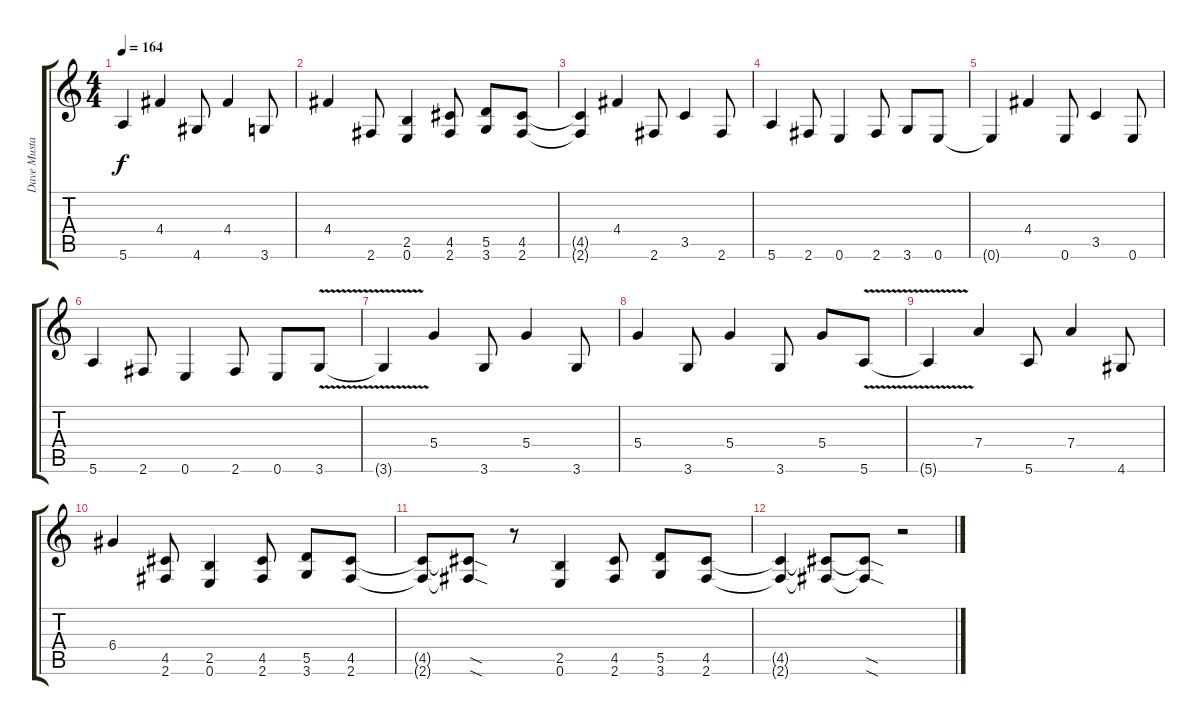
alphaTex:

\track ("Dave Mustaine " "Dave Musta") {instrument distortionguitar}
\staff {score tabs}
\tuning (E4 B3 G3 D3 A2 E2) {hide}
\ts (4 4)
\tempo 164
\clef g2
\ks c
5.6{t}.4{dy f} 4.4.4 4.6.8 4.4.4 3.6.8 |
4.4.4 2.6.8 (2.5 0.6).4 (4.5 2.6).8 (5.5 3.6).8 (4.5 2.6).8 |
(4.5{t} 2.6{t}).4 4.4.4 2.6.8 3.5.4 2.6.8 |
5.6.4 2.6.8 0.6.4 2.6.8 3.6.8 0.6.8 |
0.6{t}.4 4.4.4 0.6.8 3.5.4 0.6.8 |
5.6.4 2.6.8 0.6.4 2.6.8 0.6.8 3.6{v}.8 |
3.6{t}.4 5.4.4 3.6.8 5.4.4 3.6.8 |
5.4.4 3.6.8 5.4.4 3.6.8 5.4.8 5.6{v}.8 |
5.6{t}.4 7.4.4 5.6.8 7.4.4 4.6.8 |
6.4.4 (4.5 2.6).8 (2.5 0.6).4 (4.5 2.6).8 (5.5 3.6).8 (4.5 2.6).8 |
(4.5{t} 2.6{t}).8 (4.5{sod t} 2.6{sod t}).8 r.8 (2.5 0.6).4 (4.5 2.6).8 (5.5 3.6).8 (4.5 2.6).8 |
(4.5{t} 2.6{t}).4 (4.5{t} 2.6{t}).8 (4.5{sod t} 2.6{sod t}).8 r.2
